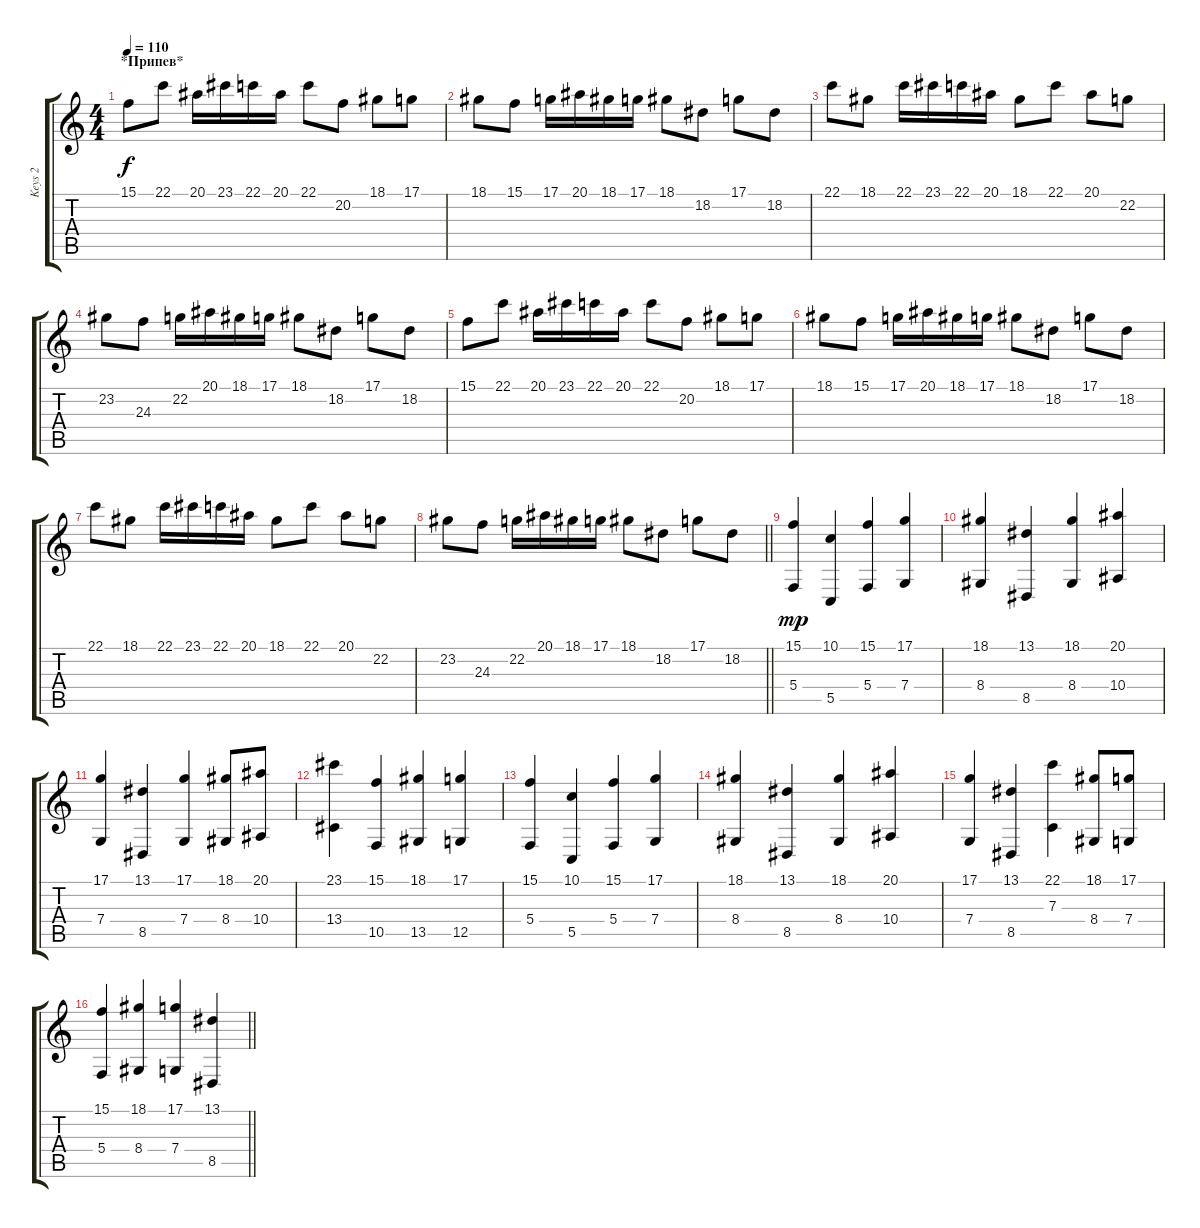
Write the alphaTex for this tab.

\track ("Keys 2" "Keys 2") {instrument pad4choir}
\staff {score tabs}
\tuning (D4 A3 F3 C3 G2 D2) {hide}
\ts (4 4)
\section ("" "*Припев*")
\tempo 110
\clef g2
\ks c
15.1.8{dy f} 22.1.8 20.1.16 23.1.16 22.1.16 20.1.16 22.1.8 20.2.8 18.1.8 17.1.8 |
18.1.8 15.1.8 17.1.16 20.1.16 18.1.16 17.1.16 18.1.8 18.2.8 17.1.8 18.2.8 |
22.1.8 18.1.8 22.1.16 23.1.16 22.1.16 20.1.16 18.1.8 22.1.8 20.1.8 22.2.8 |
23.2.8 24.3.8 22.2.16 20.1.16 18.1.16 17.1.16 18.1.8 18.2.8 17.1.8 18.2.8 |
15.1.8 22.1.8 20.1.16 23.1.16 22.1.16 20.1.16 22.1.8 20.2.8 18.1.8 17.1.8 |
18.1.8 15.1.8 17.1.16 20.1.16 18.1.16 17.1.16 18.1.8 18.2.8 17.1.8 18.2.8 |
22.1.8 18.1.8 22.1.16 23.1.16 22.1.16 20.1.16 18.1.8 22.1.8 20.1.8 22.2.8 |
\barLineRight lightlight
23.2.8 24.3.8 22.2.16 20.1.16 18.1.16 17.1.16 18.1.8 18.2.8 17.1.8 18.2.8 |
\section ("" "")
(15.1 5.4).4{dy mp} (10.1 5.5).4 (15.1 5.4).4 (17.1 7.4).4 |
(18.1 8.4).4 (13.1 8.5).4 (18.1 8.4).4 (20.1 10.4).4 |
(17.1 7.4).4 (13.1 8.5).4 (17.1 7.4).4 (18.1 8.4).8 (20.1 10.4).8 |
(23.1 13.4).4 (15.1 10.5).4 (18.1 13.5).4 (17.1 12.5).4 |
(15.1 5.4).4 (10.1 5.5).4 (15.1 5.4).4 (17.1 7.4).4 |
(18.1 8.4).4 (13.1 8.5).4 (18.1 8.4).4 (20.1 10.4).4 |
(17.1 7.4).4 (13.1 8.5).4 (22.1 7.3).4 (18.1 8.4).8 (17.1 7.4).8 |
\barLineRight lightlight
(15.1 5.4).4 (18.1 8.4).4 (17.1 7.4).4 (13.1 8.5).4
